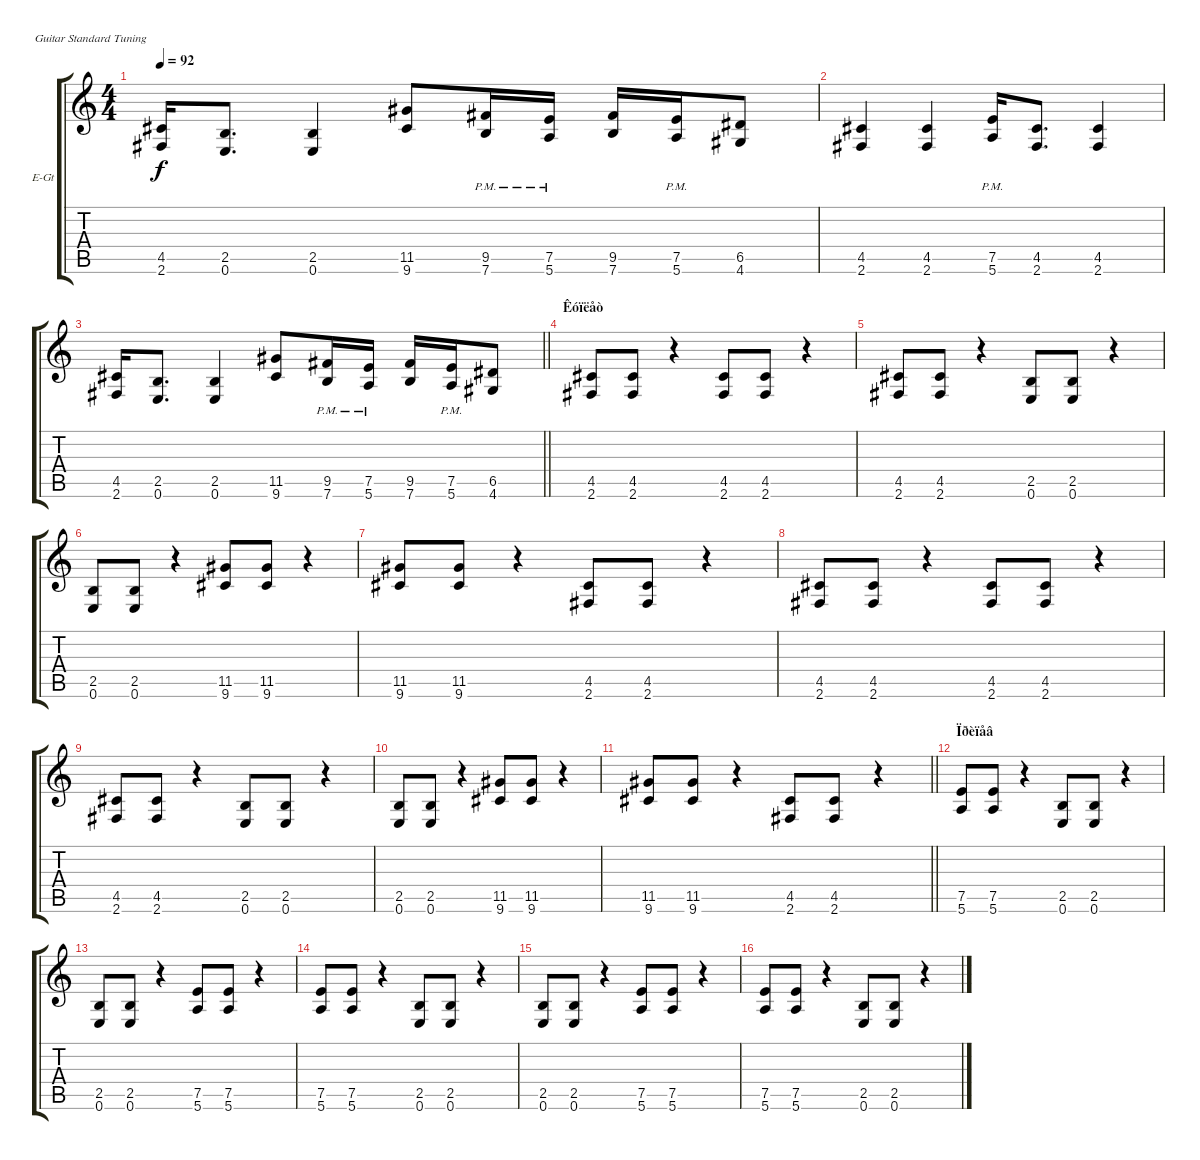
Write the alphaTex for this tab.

\bracketExtendMode groupsimilarinstruments
\firstSystemTrackNameOrientation horizontal
\otherSystemsTrackNameOrientation horizontal
\track ("Ãèòàðà 1" "E-Gt") {instrument distortionguitar}
\staff {score tabs}
\tuning (E4 B3 G3 D3 A2 E2)
\ts (4 4)
\tempo 92
\clef g2
\ks c
(4.5 2.6).16{dy f} (2.5 0.6).8{d} (2.5 0.6).4 (11.5 9.6).8 (9.5{pm} 7.6{pm}).16 (7.5{pm} 5.6{pm}).16 (9.5 7.6).16 (7.5{pm} 5.6{pm}).16 (6.5 4.6).8 |
(4.5 2.6).4 (4.5 2.6).4 (7.5{pm} 5.6{pm}).16 (4.5 2.6).8{d} (4.5 2.6).4 |
\barLineRight lightlight
(4.5 2.6).16 (2.5 0.6).8{d} (2.5 0.6).4 (11.5 9.6).8 (9.5{pm} 7.6{pm}).16 (7.5{pm} 5.6{pm}).16 (9.5 7.6).16 (7.5{pm} 5.6{pm}).16 (6.5 4.6).8 |
\section ("" "Êóïëåò")
(4.5 2.6).8 (4.5 2.6).8 r.4 (4.5 2.6).8 (4.5 2.6).8 r.4 |
(4.5 2.6).8 (4.5 2.6).8 r.4 (2.5 0.6).8 (2.5 0.6).8 r.4 |
(2.5 0.6).8 (2.5 0.6).8 r.4 (11.5 9.6).8 (11.5 9.6).8 r.4 |
(11.5 9.6).8 (11.5 9.6).8 r.4 (4.5 2.6).8 (4.5 2.6).8 r.4 |
(4.5 2.6).8 (4.5 2.6).8 r.4 (4.5 2.6).8 (4.5 2.6).8 r.4 |
(4.5 2.6).8 (4.5 2.6).8 r.4 (2.5 0.6).8 (2.5 0.6).8 r.4 |
(2.5 0.6).8 (2.5 0.6).8 r.4 (11.5 9.6).8 (11.5 9.6).8 r.4 |
\barLineRight lightlight
(11.5 9.6).8 (11.5 9.6).8 r.4 (4.5 2.6).8 (4.5 2.6).8 r.4 |
\section ("" "Ïðèïåâ")
(7.5 5.6).8 (7.5 5.6).8 r.4 (2.5 0.6).8 (2.5 0.6).8 r.4 |
(2.5 0.6).8 (2.5 0.6).8 r.4 (7.5 5.6).8 (7.5 5.6).8 r.4 |
(7.5 5.6).8 (7.5 5.6).8 r.4 (2.5 0.6).8 (2.5 0.6).8 r.4 |
(2.5 0.6).8 (2.5 0.6).8 r.4 (7.5 5.6).8 (7.5 5.6).8 r.4 |
(7.5 5.6).8 (7.5 5.6).8 r.4 (2.5 0.6).8 (2.5 0.6).8 r.4
